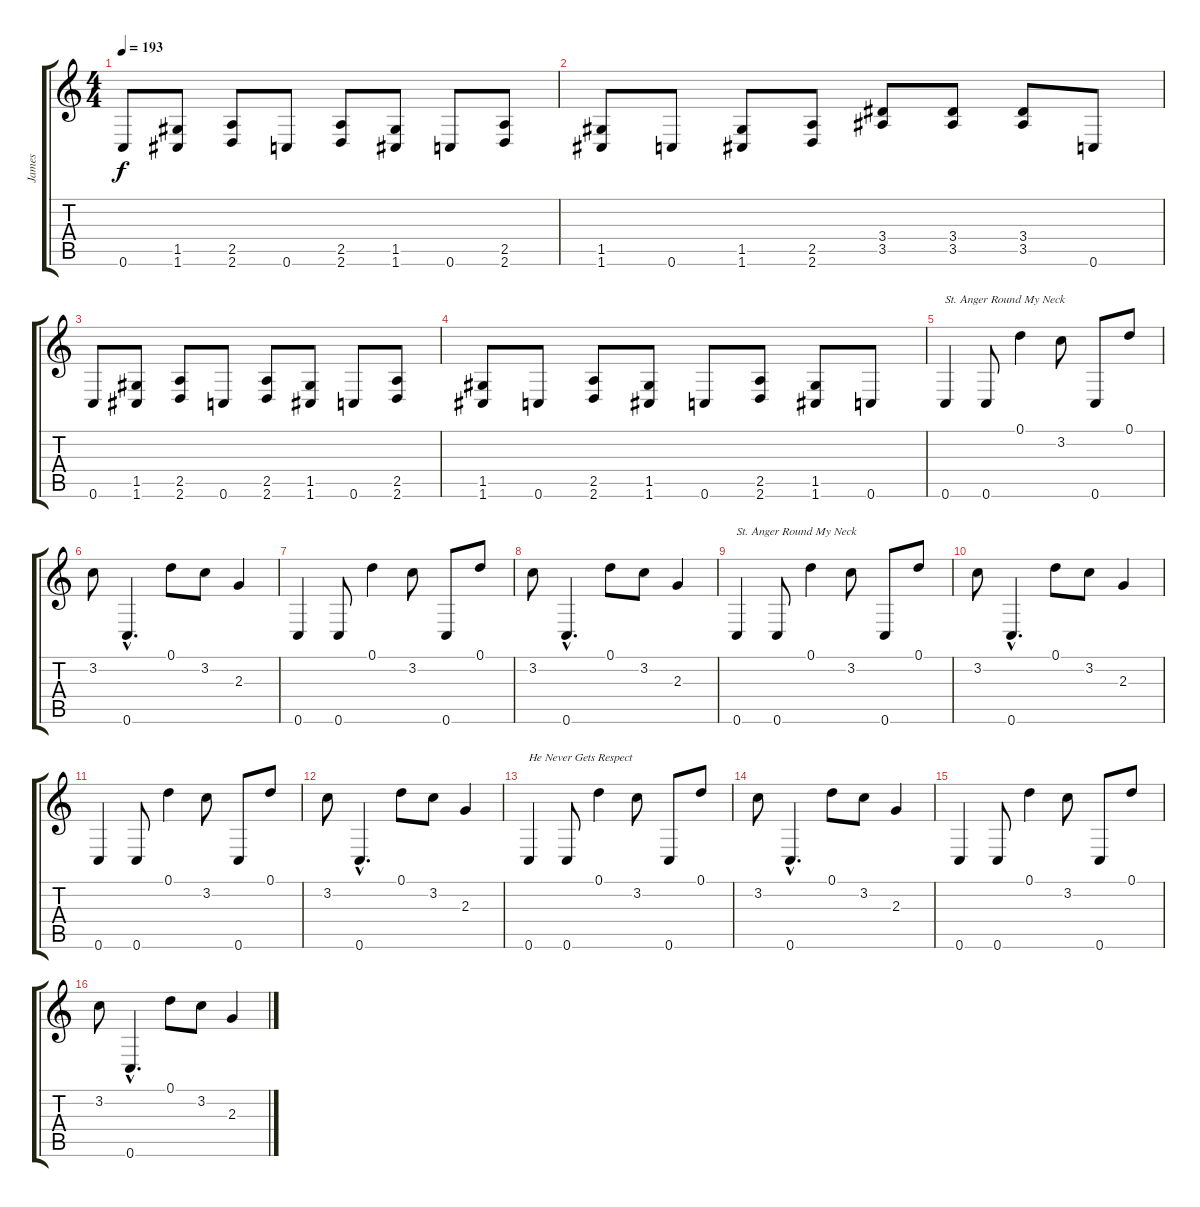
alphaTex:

\track ("James" "James") {instrument distortionguitar}
\staff {score tabs}
\tuning (D4 A3 F3 C3 G2 C2) {hide}
\ts (4 4)
\tempo 193
\clef g2
\ks c
0.6.8{dy f instrument distortionguitar} (1.5 1.6).8 (2.5 2.6).8 0.6.8 (2.5 2.6).8 (1.5 1.6).8 0.6.8 (2.5 2.6).8 |
(1.5 1.6).8 0.6.8 (1.5 1.6).8 (2.5 2.6).8 (3.4 3.5).8 (3.4 3.5).8 (3.4 3.5).8 0.6.8 |
0.6.8 (1.5 1.6).8 (2.5 2.6).8 0.6.8 (2.5 2.6).8 (1.5 1.6).8 0.6.8 (2.5 2.6).8 |
(1.5 1.6).8 0.6.8 (2.5 2.6).8 (1.5 1.6).8 0.6.8 (2.5 2.6).8 (1.5 1.6).8 0.6.8 |
0.6.4{txt "St. Anger Round My Neck" instrument electricguitarclean} 0.6.8 0.1.4 3.2.8 0.6.8 0.1.8 |
3.2.8 0.6{hac}.4{d} 0.1.8 3.2.8 2.3.4 |
0.6.4{instrument electricguitarclean} 0.6.8 0.1.4 3.2.8 0.6.8 0.1.8 |
3.2.8 0.6{hac}.4{d} 0.1.8 3.2.8 2.3.4 |
0.6.4{txt "St. Anger Round My Neck" instrument electricguitarclean} 0.6.8 0.1.4 3.2.8 0.6.8 0.1.8 |
3.2.8 0.6{hac}.4{d} 0.1.8 3.2.8 2.3.4 |
0.6.4{instrument electricguitarclean} 0.6.8 0.1.4 3.2.8 0.6.8 0.1.8 |
3.2.8 0.6{hac}.4{d} 0.1.8 3.2.8 2.3.4 |
0.6.4{txt "He Never Gets Respect" instrument electricguitarclean} 0.6.8 0.1.4 3.2.8 0.6.8 0.1.8 |
3.2.8 0.6{hac}.4{d} 0.1.8 3.2.8 2.3.4 |
0.6.4{instrument electricguitarclean} 0.6.8 0.1.4 3.2.8 0.6.8 0.1.8 |
3.2.8 0.6{hac}.4{d} 0.1.8 3.2.8 2.3.4
